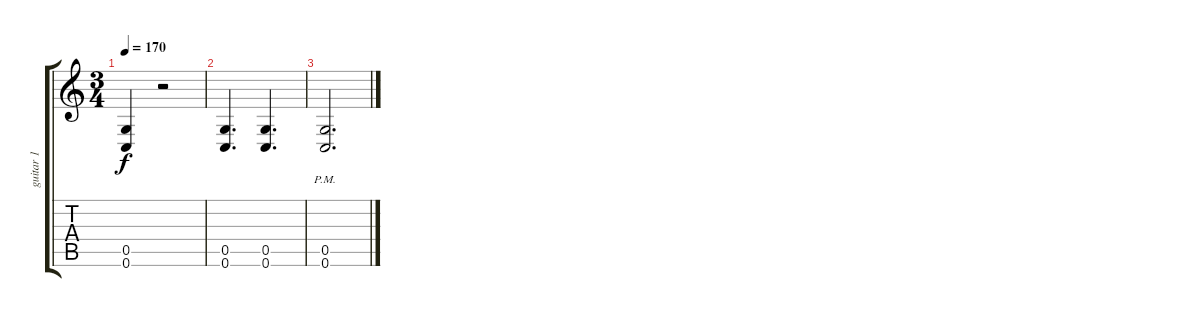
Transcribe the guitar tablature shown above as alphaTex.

\track ("guitar 1" "guitar 1") {instrument distortionguitar}
\staff {score tabs}
\tuning (D4 A3 F3 C3 G2 C2) {hide}
\ts (3 4)
\tempo 170
\clef g2
\ks c
(0.5 0.6).4{dy f} r.2 |
(0.5 0.6).4{d} (0.5 0.6).4{d} |
(0.5{pm} 0.6{pm}).2{d}
